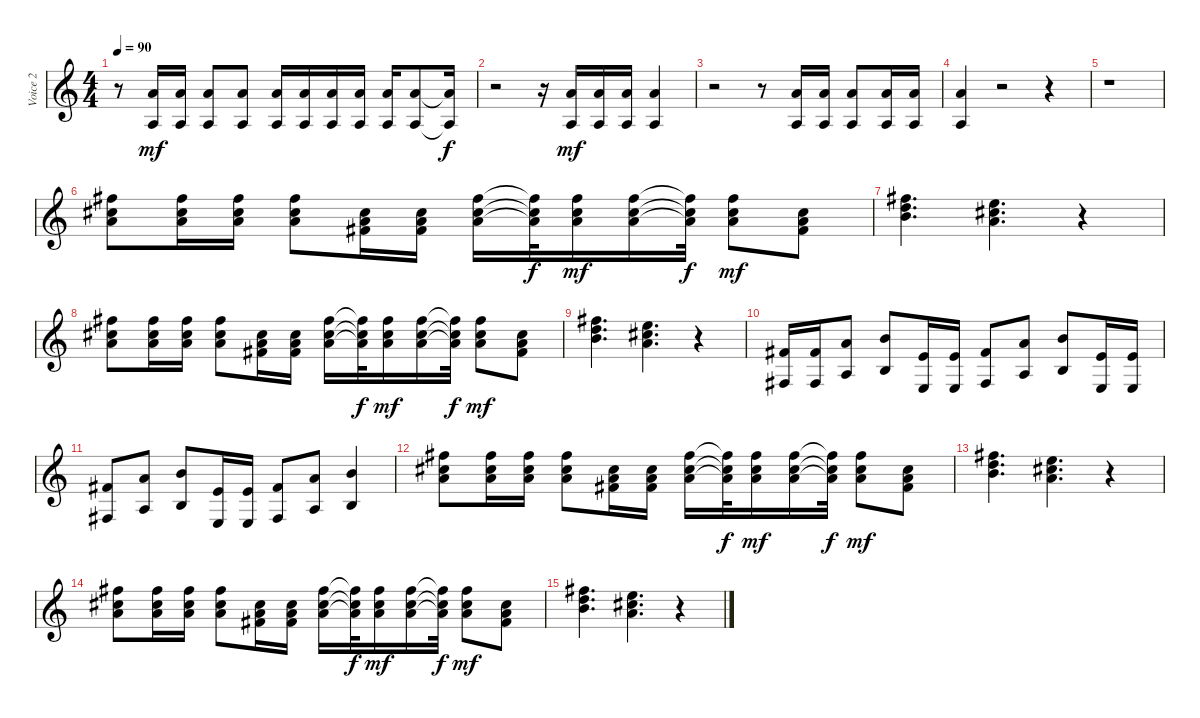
\track ("Voice 2" "Voice 2") {instrument voiceoohs}
\staff {score}
\tuning (E4 B3 G3 D3 A2 E2) {hide}
\ts (4 4)
\tempo 90
\clef g2
\ks c
r.8{dy mf} (5.1 7.4).16 (5.1 7.4).16 (5.1 7.4).8 (5.1 7.4).8 (5.1 7.4).16 (5.1 7.4).16 (5.1 7.4).16 (5.1 7.4).16 (5.1 7.4).16 (5.1 7.4).8 (5.1{t} 7.4{t}).16{dy f} |
r.2 r.16 (5.1 7.4).16{dy mf} (5.1 7.4).16 (5.1 7.4).16 (5.1 7.4).4 |
r.2 r.8 (5.1 7.4).16 (5.1 7.4).16 (5.1 7.4).8 (5.1 7.4).16 (5.1 7.4).16 |
(5.1 7.4).4 r.2 r.4 |
r.1 |
(14.1 14.2 14.3).8 (14.1 14.2 14.3).16 (14.1 14.2 14.3).16 (14.1 14.2 14.3).8 (14.2 14.3 16.4).16 (14.2 14.3 16.4).16 (14.1 14.2 14.3).16 (14.1{t} 14.2{t} 14.3{t}).32{dy f} (14.1 14.2 14.3).16{dy mf} (14.1 14.2 14.3).16 (14.1{t} 14.2{t} 14.3{t}).32{dy f} (14.1 14.2 14.3).8{dy mf} (14.2 14.3 16.4).8 |
(14.1 15.2 16.3).4{d} (12.1 14.2 14.3).4{d} r.4 |
(14.1 14.2 14.3).8 (14.1 14.2 14.3).16 (14.1 14.2 14.3).16 (14.1 14.2 14.3).8 (14.2 14.3 16.4).16 (14.2 14.3 16.4).16 (14.1 14.2 14.3).16 (14.1{t} 14.2{t} 14.3{t}).32{dy f} (14.1 14.2 14.3).16{dy mf} (14.1 14.2 14.3).16 (14.1{t} 14.2{t} 14.3{t}).32{dy f} (14.1 14.2 14.3).8{dy mf} (14.2 14.3 16.4).8 |
(14.1 15.2 16.3).4{d} (12.1 14.2 14.3).4{d} r.4 |
(16.4 14.6).16 (16.4 14.6).16 (14.3 12.5).8 (12.2 14.5).8 (14.4 12.6).16 (14.4 12.6).16 (11.3 9.5).8 (10.2 12.5).8 (7.1 0.2).8 (0.1 7.5).16 (0.1 7.5).16 |
(7.2 9.5).8 (5.1 7.4).8 (7.1 0.2).8 (0.1 7.5).16 (0.1 7.5).16 (7.2 9.5).8 (5.1 7.4).8 (7.1 0.2).4 |
(14.1 14.2 14.3).8 (14.1 14.2 14.3).16 (14.1 14.2 14.3).16 (14.1 14.2 14.3).8 (14.2 14.3 16.4).16 (14.2 14.3 16.4).16 (14.1 14.2 14.3).16 (14.1{t} 14.2{t} 14.3{t}).32{dy f} (14.1 14.2 14.3).16{dy mf} (14.1 14.2 14.3).16 (14.1{t} 14.2{t} 14.3{t}).32{dy f} (14.1 14.2 14.3).8{dy mf} (14.2 14.3 16.4).8 |
(14.1 15.2 16.3).4{d} (12.1 14.2 14.3).4{d} r.4 |
(14.1 14.2 14.3).8 (14.1 14.2 14.3).16 (14.1 14.2 14.3).16 (14.1 14.2 14.3).8 (14.2 14.3 16.4).16 (14.2 14.3 16.4).16 (14.1 14.2 14.3).16 (14.1{t} 14.2{t} 14.3{t}).32{dy f} (14.1 14.2 14.3).16{dy mf} (14.1 14.2 14.3).16 (14.1{t} 14.2{t} 14.3{t}).32{dy f} (14.1 14.2 14.3).8{dy mf} (14.2 14.3 16.4).8 |
(14.1 15.2 16.3).4{d} (12.1 14.2 14.3).4{d} r.4
